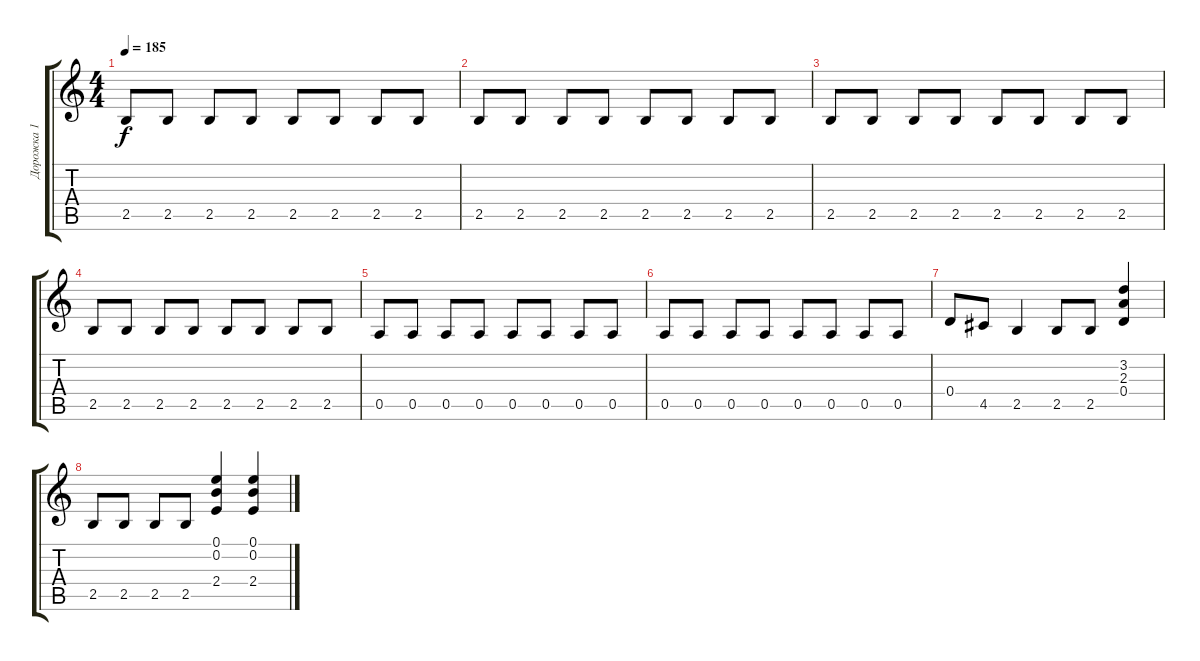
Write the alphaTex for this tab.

\track ("Дорожка 1" "Дорожка 1") {instrument distortionguitar}
\staff {score tabs}
\tuning (E4 B3 G3 D3 A2 E2) {hide}
\ts (4 4)
\tempo 185
\clef g2
\ks c
2.5.8{dy f} 2.5.8 2.5.8 2.5.8 2.5.8 2.5.8 2.5.8 2.5.8 |
2.5.8 2.5.8 2.5.8 2.5.8 2.5.8 2.5.8 2.5.8 2.5.8 |
2.5.8 2.5.8 2.5.8 2.5.8 2.5.8 2.5.8 2.5.8 2.5.8 |
2.5.8 2.5.8 2.5.8 2.5.8 2.5.8 2.5.8 2.5.8 2.5.8 |
0.5.8 0.5.8 0.5.8 0.5.8 0.5.8 0.5.8 0.5.8 0.5.8 |
0.5.8 0.5.8 0.5.8 0.5.8 0.5.8 0.5.8 0.5.8 0.5.8 |
0.4.8 4.5.8 2.5.4 2.5.8 2.5.8 (3.2 2.3 0.4).4 |
2.5.8 2.5.8 2.5.8 2.5.8 (0.1 0.2 2.4).4 (0.1 0.2 2.4).4
